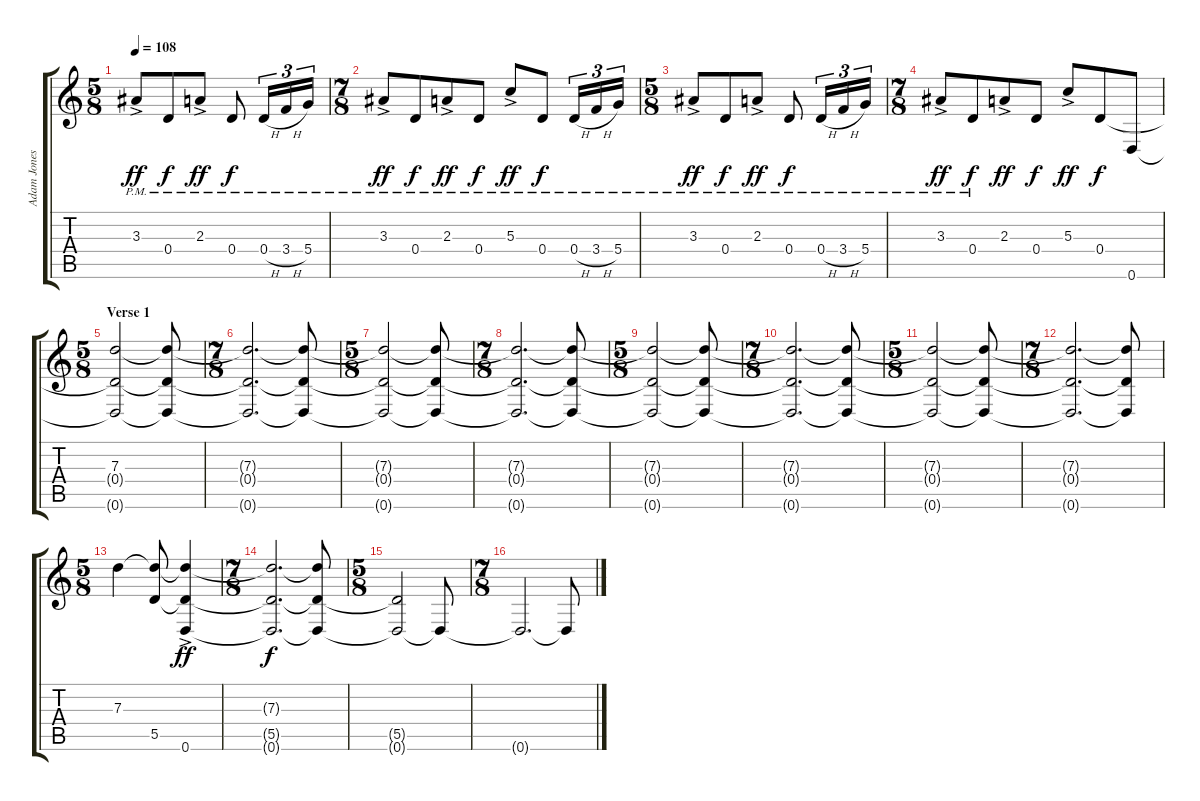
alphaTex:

\track ("Adam Jones" "Adam Jones") {instrument distortionguitar}
\staff {score tabs}
\tuning (E4 B3 G3 D3 A2 D2) {hide}
\ts (5 8)
\tempo 108
\clef g2
\ks c
3.3{ac pm}.8{dy ff} 0.4{pm}.8{dy f} 2.3{ac pm}.8{dy ff} 0.4{pm}.8{dy f} 0.4{h pm}.16{tu (3 2)} 3.4{h pm}.16{tu (3 2)} 5.4{pm}.16{tu (3 2)} |
\ts (7 8)
3.3{ac pm}.8{dy ff} 0.4{pm}.8{dy f} 2.3{ac pm}.8{dy ff} 0.4{pm}.8{dy f} 5.3{ac pm}.8{dy ff} 0.4{pm}.8{dy f} 0.4{h pm}.16{tu (3 2)} 3.4{h pm}.16{tu (3 2)} 5.4{pm}.16{tu (3 2)} |
\ts (5 8)
3.3{ac pm}.8{dy ff} 0.4{pm}.8{dy f} 2.3{ac pm}.8{dy ff} 0.4{pm}.8{dy f} 0.4{h pm}.16{tu (3 2)} 3.4{h pm}.16{tu (3 2)} 5.4{pm}.16{tu (3 2)} |
\ts (7 8)
3.3{ac pm}.8{dy ff} 0.4{pm}.8{dy f} 2.3{ac}.8{dy ff} 0.4.8{dy f} 5.3{ac}.8{dy ff} 0.4.8{dy f} 0.6.8 |
\ts (5 8)
\section ("" "Verse 1")
(7.3 0.4{t} 0.6{t}).2 (7.3{t} 0.4{t} 0.6{t}).8 |
\ts (7 8)
(7.3{t} 0.4{t} 0.6{t}).2{d} (7.3{t} 0.4{t} 0.6{t}).8 |
\ts (5 8)
(7.3{t} 0.4{t} 0.6{t}).2 (7.3{t} 0.4{t} 0.6{t}).8 |
\ts (7 8)
(7.3{t} 0.4{t} 0.6{t}).2{d} (7.3{t} 0.4{t} 0.6{t}).8 |
\ts (5 8)
(7.3{t} 0.4{t} 0.6{t}).2 (7.3{t} 0.4{t} 0.6{t}).8 |
\ts (7 8)
(7.3{t} 0.4{t} 0.6{t}).2{d} (7.3{t} 0.4{t} 0.6{t}).8 |
\ts (5 8)
(7.3{t} 0.4{t} 0.6{t}).2 (7.3{t} 0.4{t} 0.6{t}).8 |
\ts (7 8)
(7.3{t} 0.4{t} 0.6{t}).2{d} (7.3{t} 0.4{t} 0.6{t}).8 |
\ts (5 8)
7.3.4 (7.3{t} 5.5).8 (7.3{t} 5.5{t} 0.6{ac}).4{dy ff} |
\ts (7 8)
(7.3{t} 5.5{t} 0.6{t}).2{d dy f} (7.3{t} 5.5{t} 0.6{t}).8 |
\ts (5 8)
(5.5{t} 0.6{t}).2 0.6{t}.8 |
\ts (7 8)
0.6{t}.2{d} 0.6{t}.8
